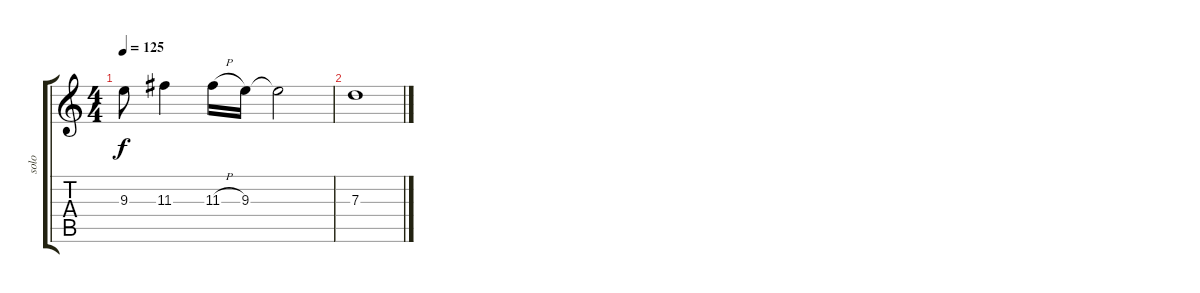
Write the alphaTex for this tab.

\track ("solo" "solo") {instrument distortionguitar}
\staff {score tabs}
\tuning (E4 B3 G3 D3 A2 E2) {hide}
\ts (4 4)
\tempo 125
\clef g2
\ks c
9.3.8{dy f} 11.3.4 11.3{h}.16 9.3.16 9.3{t}.2 |
7.3.1
